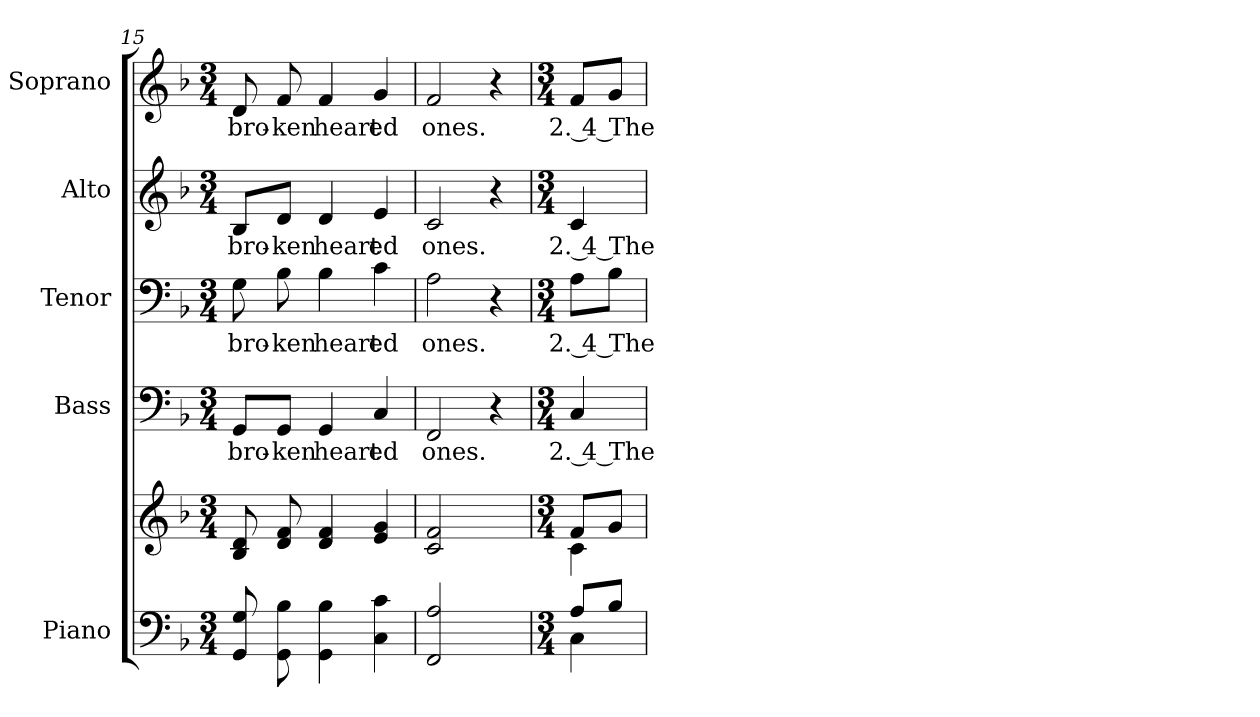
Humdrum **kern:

**kern	**kern	**kern	**text	**kern	**text	**kern	**text	**kern	**text
*part5	*part5	*part4	*part4	*part3	*part3	*part2	*part2	*part1	*part1
*staff6	*staff5	*staff4	*staff4	*staff3	*staff3	*staff2	*staff2	*staff1	*staff1
*I"Piano	*	*I"Bass	*	*I"Tenor	*	*I"Alto	*	*I"Soprano	*
*I'Pno.	*	*I'B.	*	*I'T.	*	*I'A.	*	*I'S.	*
!!LO:PB:g=z
*clefF4	*clefG2	*clefF4	*	*clefF4	*	*clefG2	*	*clefG2	*
*k[b-]	*k[b-]	*k[b-]	*	*k[b-]	*	*k[b-]	*	*k[b-]	*
*F:	*F:	*F:	*	*F:	*	*F:	*	*F:	*
*M3/4	*M3/4	*M3/4	*	*M3/4	*	*M3/4	*	*M3/4	*
=15	=15	=15	=15	=15	=15	=15	=15	=15	=15
!	!	!	!LO:LY:b:color=#000000	!	!	!	!	!	!
!	!	!	!	!	!LO:LY:b:color=#000000	!	!	!	!
!	!	!	!	!	!	!	!LO:LY:b:color=#000000	!	!
!	!	!	!	!	!	!	!	!	!LO:LY:b:color=#000000
8GGi/ 8Gi	8B-i/ 8di	8GGi/L	bro-	8Gi\	bro-	8B-i/L	bro-	8di/	bro-
!	!	!	!LO:LY:b:color=#000000	!	!	!	!	!	!
!	!	!	!	!	!LO:LY:b:color=#000000	!	!	!	!
!	!	!	!	!	!	!	!LO:LY:b:color=#000000	!	!
!	!	!	!	!	!	!	!	!	!LO:LY:b:color=#000000
8GGi\ 8B-i	8di/ 8fi	8GGi/J	-ken	8B-i\	-ken	8di/J	-ken	8fi/	-ken
!	!	!	!LO:LY:b:color=#000000	!	!	!	!	!	!
!	!	!	!	!	!LO:LY:b:color=#000000	!	!	!	!
!	!	!	!	!	!	!	!LO:LY:b:color=#000000	!	!
!	!	!	!	!	!	!	!	!	!LO:LY:b:color=#000000
4GGi\ 4B-i	4di/ 4fi	4GGi/	heart	4B-i\	heart	4di/	heart	4fi/	heart
!	!	!	!LO:LY:b:color=#000000	!	!	!	!	!	!
!	!	!	!	!	!LO:LY:b:color=#000000	!	!	!	!
!	!	!	!	!	!	!	!LO:LY:b:color=#000000	!	!
!	!	!	!	!	!	!	!	!	!LO:LY:b:color=#000000
4Ci\ 4ci	4ei/ 4gi	4Ci/	ed	4ci\	ed	4ei/	ed	4gi/	ed
=16	=16	=16	=16	=16	=16	=16	=16	=16	=16
!	!	!	!LO:LY:b:color=#000000	!	!	!	!	!	!
!	!	!	!	!	!LO:LY:b:color=#000000	!	!	!	!
!	!	!	!	!	!	!	!LO:LY:b:color=#000000	!	!
!	!	!	!	!	!	!	!	!	!LO:LY:b:color=#000000
2FFi/ 2Ai	2ci/ 2fi	2FFi/	ones.	2Ai\	ones.	2ci/	ones.	2fi/	ones.
4ryy	4ryy	4r	.	4r	.	4r	.	4r	.
!!LO:PB:g=z
=17	=17	=17	=17	=17	=17	=17	=17	=17	=17
*M3/4	*M3/4	*M3/4	*	*M3/4	*	*M3/4	*	*M3/4	*
*^	*^	*	*	*	*	*	*	*	*
!	!	!	!	!	!LO:LY:b:color=#000000	!	!	!	!	!	!
!	!	!	!	!	!	!	!LO:LY:b:color=#000000	!	!	!	!
!	!	!	!	!	!	!	!	!	!LO:LY:b:color=#000000	!	!
!	!	!	!	!	!	!	!	!	!	!	!LO:LY:b:color=#000000
8Ai/L	4Ci\	8fi/L	4ci\	4Ci/	2. 4 The	8Ai\L	2. 4 The	4ci/	2. 4 The	8fi/L	2. 4 The
8B-i/J	.	8gi/J	.	.	.	8B-i\J	.	.	.	8gi/J	.
*v	*v	*	*	*	*	*	*	*	*	*	*
*	*v	*v	*	*	*	*	*	*	*	*
=	=	=	=	=	=	=	=	=	=
*-	*-	*-	*-	*-	*-	*-	*-	*-	*-
